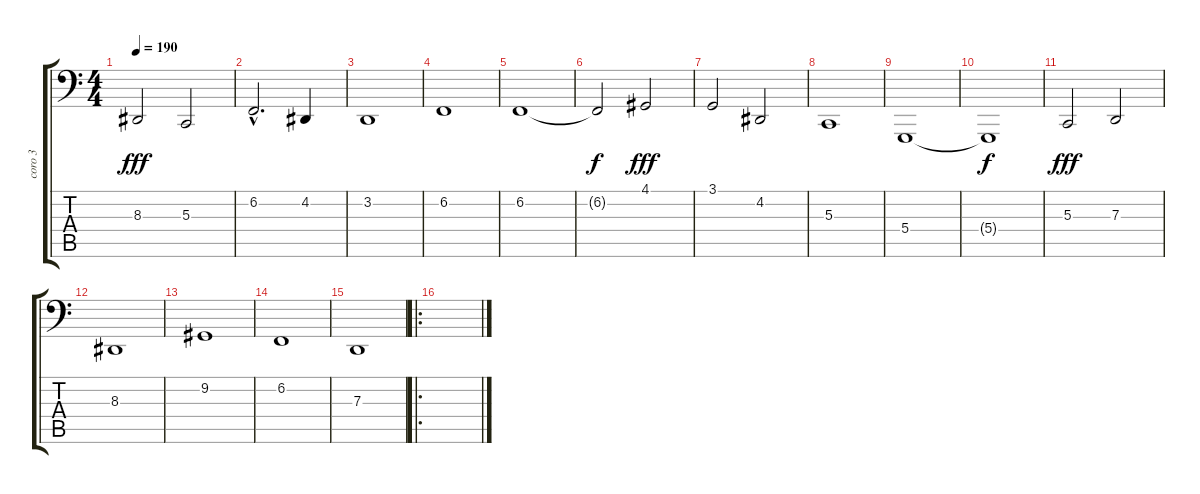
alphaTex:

\track ("coro 3" "coro 3") {instrument choiraahs}
\staff {score tabs}
\tuning (E2 B1 G1 D1 A0 E0) {hide}
\ts (4 4)
\tempo 190
\clef f4
\ks c
8.3.2{dy fff} 5.3.2 |
6.2{hac}.2{d} 4.2.4 |
3.2.1 |
6.2.1 |
6.2.1 |
6.2{t}.2{dy f} 4.1.2{dy fff} |
3.1.2 4.2.2 |
5.3.1 |
5.4.1 |
5.4{t}.1{dy f} |
5.3.2{dy fff} 7.3.2 |
8.3.1 |
9.2.1 |
6.2.1 |
7.3.1 |
\ro
